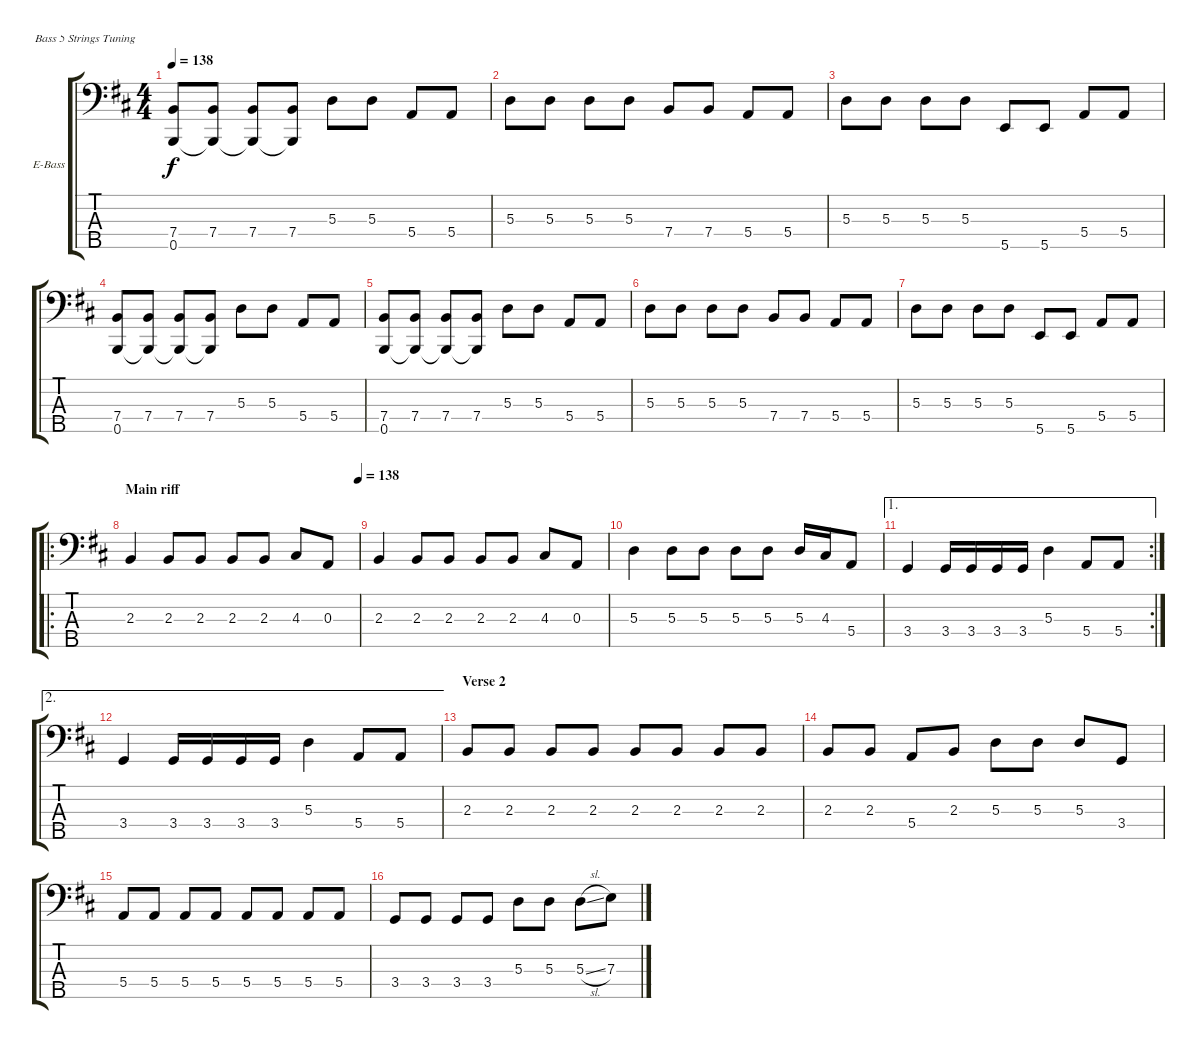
\defaultSystemsLayout 4
\bracketExtendMode groupsimilarinstruments
\firstSystemTrackNameOrientation horizontal
\otherSystemsTrackNameOrientation horizontal
\track ("Electric Bass" "E-Bass") {instrument electricbassfinger}
\staff {score tabs}
\tuning (G2 D2 A1 E1 B0)
\ts (4 4)
\tempo 138
\clef f4
\ks d
(7.4 0.5).8{dy f} (7.4 0.5{t}).8 (7.4 0.5{t}).8 (7.4 0.5{t}).8 5.3.8 5.3.8 5.4.8 5.4.8 |
5.3.8 5.3.8 5.3.8 5.3.8 7.4.8 7.4.8 5.4.8 5.4.8 |
5.3.8 5.3.8 5.3.8 5.3.8 5.5.8 5.5.8 5.4.8 5.4.8 |
(0.5 7.4).8 (7.4 0.5{t}).8 (7.4 0.5{t}).8 (7.4 0.5{t}).8 5.3.8 5.3.8 5.4.8 5.4.8 |
(7.4 0.5).8 (7.4 0.5{t}).8 (7.4 0.5{t}).8 (7.4 0.5{t}).8 5.3.8 5.3.8 5.4.8 5.4.8 |
5.3.8 5.3.8 5.3.8 5.3.8 7.4.8 7.4.8 5.4.8 5.4.8 |
5.3.8 5.3.8 5.3.8 5.3.8 5.5.8 5.5.8 5.4.8 5.4.8 |
\ro
\section ("" "Main riff")
\tempo (138 1)
2.3.4 2.3.8 2.3.8 2.3.8 2.3.8 4.3.8 0.3.8 |
2.3.4 2.3.8 2.3.8 2.3.8 2.3.8 4.3.8 0.3.8 |
5.3.4 5.3.8 5.3.8 5.3.8 5.3.8 5.3.16 4.3.16 5.4.8 |
\ae 1
\rc 2
3.4.4 3.4.16 3.4.16 3.4.16 3.4.16 5.3.4 5.4.8 5.4.8 |
\ae 2
3.4.4 3.4.16 3.4.16 3.4.16 3.4.16 5.3.4 5.4.8 5.4.8 |
\section ("" "Verse 2")
2.3.8 2.3.8 2.3.8 2.3.8 2.3.8 2.3.8 2.3.8 2.3.8 |
2.3.8 2.3.8 5.4.8 2.3.8 5.3.8 5.3.8 5.3.8 3.4.8 |
5.4.8 5.4.8 5.4.8 5.4.8 5.4.8 5.4.8 5.4.8 5.4.8 |
3.4.8 3.4.8 3.4.8 3.4.8 5.3.8 5.3.8 5.3{sl}.8 7.3.8
